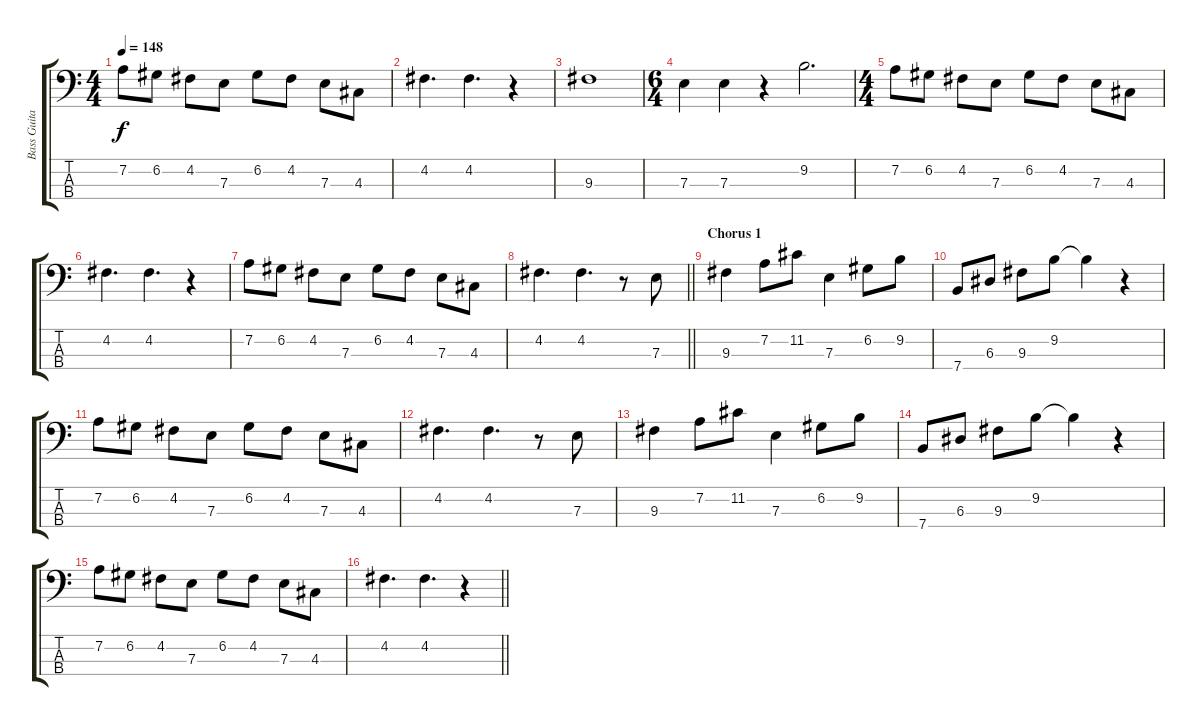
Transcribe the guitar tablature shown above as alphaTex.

\track ("Bass Guitar" "Bass Guita") {instrument electricbasspick}
\staff {score tabs}
\tuning (G2 D2 A1 E1) {hide}
\ts (4 4)
\tempo 148
\clef f4
\ks c
7.2.8{dy f} 6.2.8 4.2.8 7.3.8 6.2.8 4.2.8 7.3.8 4.3.8 |
4.2.4{d} 4.2.4{d} r.4 |
9.3.1 |
\ts (6 4)
7.3.4 7.3.4 r.4 9.2.2{d} |
\ts (4 4)
7.2.8 6.2.8 4.2.8 7.3.8 6.2.8 4.2.8 7.3.8 4.3.8 |
4.2.4{d} 4.2.4{d} r.4 |
7.2.8 6.2.8 4.2.8 7.3.8 6.2.8 4.2.8 7.3.8 4.3.8 |
\barLineRight lightlight
4.2.4{d} 4.2.4{d} r.8 7.3.8 |
\section ("" "Chorus 1")
9.3.4 7.2.8 11.2.8 7.3.4 6.2.8 9.2.8 |
7.4.8 6.3.8 9.3.8 9.2.8 9.2{t}.4 r.4 |
7.2.8 6.2.8 4.2.8 7.3.8 6.2.8 4.2.8 7.3.8 4.3.8 |
4.2.4{d} 4.2.4{d} r.8 7.3.8 |
9.3.4 7.2.8 11.2.8 7.3.4 6.2.8 9.2.8 |
7.4.8 6.3.8 9.3.8 9.2.8 9.2{t}.4 r.4 |
7.2.8 6.2.8 4.2.8 7.3.8 6.2.8 4.2.8 7.3.8 4.3.8 |
\barLineRight lightlight
4.2.4{d} 4.2.4{d} r.4
